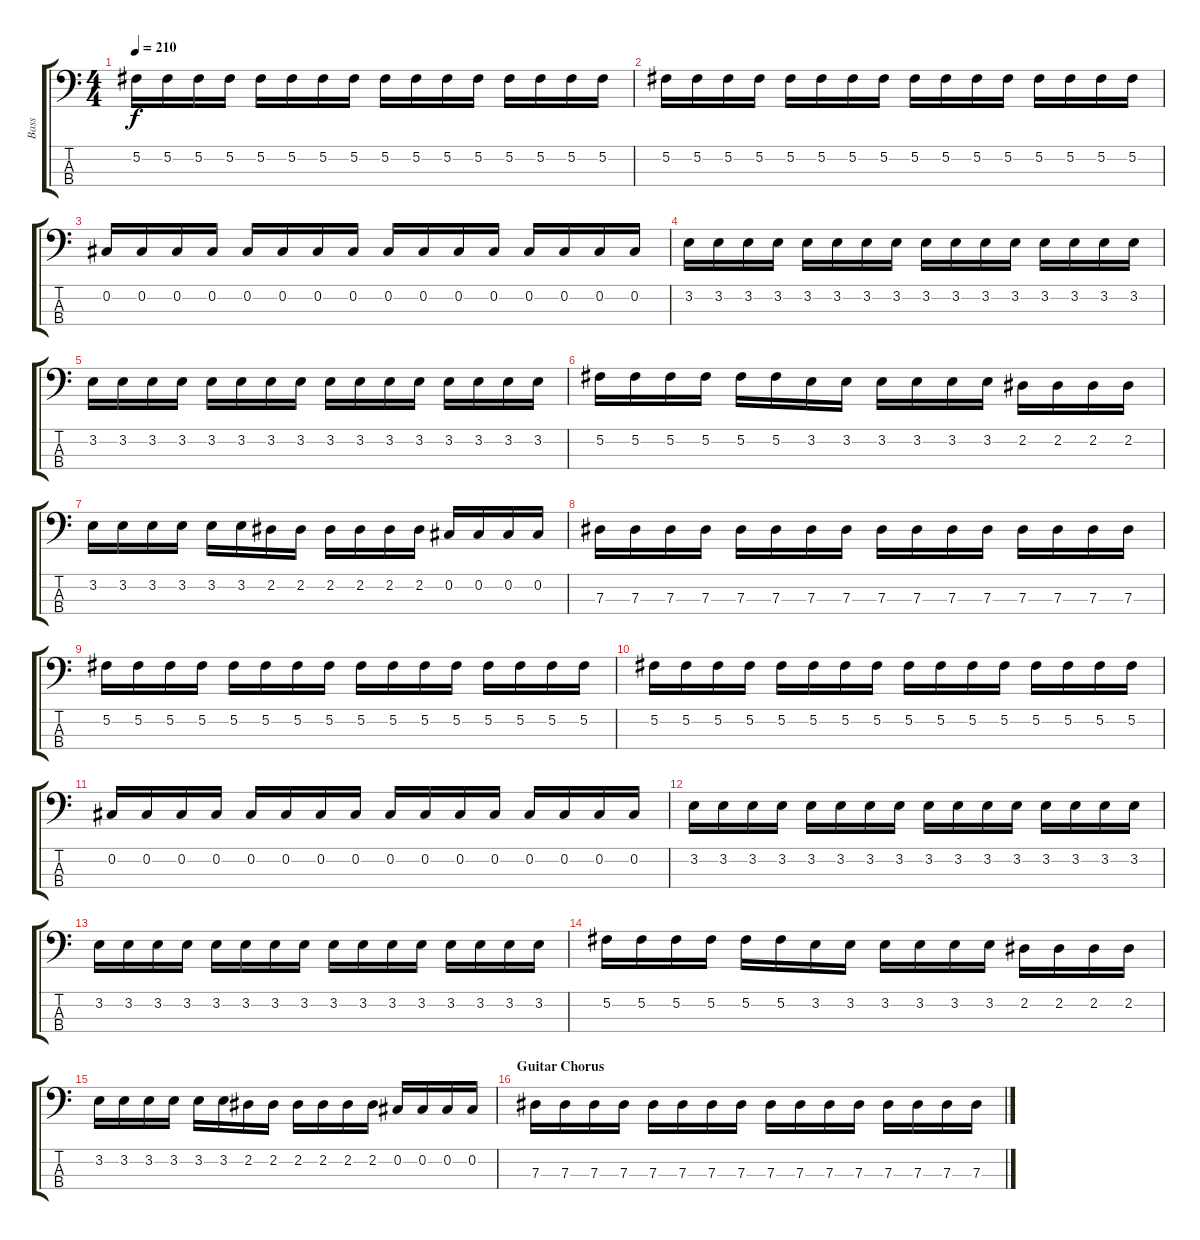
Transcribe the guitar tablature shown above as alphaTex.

\track ("Bass" "Bass") {instrument electricbasspick}
\staff {score tabs}
\tuning (Gb2 Db2 Ab1 Eb1) {hide}
\ts (4 4)
\tempo 210
\clef f4
\ks c
5.2.16{dy f} 5.2.16 5.2.16 5.2.16 5.2.16 5.2.16 5.2.16 5.2.16 5.2.16 5.2.16 5.2.16 5.2.16 5.2.16 5.2.16 5.2.16 5.2.16 |
5.2.16 5.2.16 5.2.16 5.2.16 5.2.16 5.2.16 5.2.16 5.2.16 5.2.16 5.2.16 5.2.16 5.2.16 5.2.16 5.2.16 5.2.16 5.2.16 |
0.2.16 0.2.16 0.2.16 0.2.16 0.2.16 0.2.16 0.2.16 0.2.16 0.2.16 0.2.16 0.2.16 0.2.16 0.2.16 0.2.16 0.2.16 0.2.16 |
3.2.16 3.2.16 3.2.16 3.2.16 3.2.16 3.2.16 3.2.16 3.2.16 3.2.16 3.2.16 3.2.16 3.2.16 3.2.16 3.2.16 3.2.16 3.2.16 |
3.2.16 3.2.16 3.2.16 3.2.16 3.2.16 3.2.16 3.2.16 3.2.16 3.2.16 3.2.16 3.2.16 3.2.16 3.2.16 3.2.16 3.2.16 3.2.16 |
5.2.16 5.2.16 5.2.16 5.2.16 5.2.16 5.2.16 3.2.16 3.2.16 3.2.16 3.2.16 3.2.16 3.2.16 2.2.16 2.2.16 2.2.16 2.2.16 |
3.2.16 3.2.16 3.2.16 3.2.16 3.2.16 3.2.16 2.2.16 2.2.16 2.2.16 2.2.16 2.2.16 2.2.16 0.2.16 0.2.16 0.2.16 0.2.16 |
7.3.16 7.3.16 7.3.16 7.3.16 7.3.16 7.3.16 7.3.16 7.3.16 7.3.16 7.3.16 7.3.16 7.3.16 7.3.16 7.3.16 7.3.16 7.3.16 |
5.2.16 5.2.16 5.2.16 5.2.16 5.2.16 5.2.16 5.2.16 5.2.16 5.2.16 5.2.16 5.2.16 5.2.16 5.2.16 5.2.16 5.2.16 5.2.16 |
5.2.16 5.2.16 5.2.16 5.2.16 5.2.16 5.2.16 5.2.16 5.2.16 5.2.16 5.2.16 5.2.16 5.2.16 5.2.16 5.2.16 5.2.16 5.2.16 |
0.2.16 0.2.16 0.2.16 0.2.16 0.2.16 0.2.16 0.2.16 0.2.16 0.2.16 0.2.16 0.2.16 0.2.16 0.2.16 0.2.16 0.2.16 0.2.16 |
3.2.16 3.2.16 3.2.16 3.2.16 3.2.16 3.2.16 3.2.16 3.2.16 3.2.16 3.2.16 3.2.16 3.2.16 3.2.16 3.2.16 3.2.16 3.2.16 |
3.2.16 3.2.16 3.2.16 3.2.16 3.2.16 3.2.16 3.2.16 3.2.16 3.2.16 3.2.16 3.2.16 3.2.16 3.2.16 3.2.16 3.2.16 3.2.16 |
5.2.16 5.2.16 5.2.16 5.2.16 5.2.16 5.2.16 3.2.16 3.2.16 3.2.16 3.2.16 3.2.16 3.2.16 2.2.16 2.2.16 2.2.16 2.2.16 |
3.2.16 3.2.16 3.2.16 3.2.16 3.2.16 3.2.16 2.2.16 2.2.16 2.2.16 2.2.16 2.2.16 2.2.16 0.2.16 0.2.16 0.2.16 0.2.16 |
\section ("" "Guitar Chorus")
7.3.16 7.3.16 7.3.16 7.3.16 7.3.16 7.3.16 7.3.16 7.3.16 7.3.16 7.3.16 7.3.16 7.3.16 7.3.16 7.3.16 7.3.16 7.3.16
